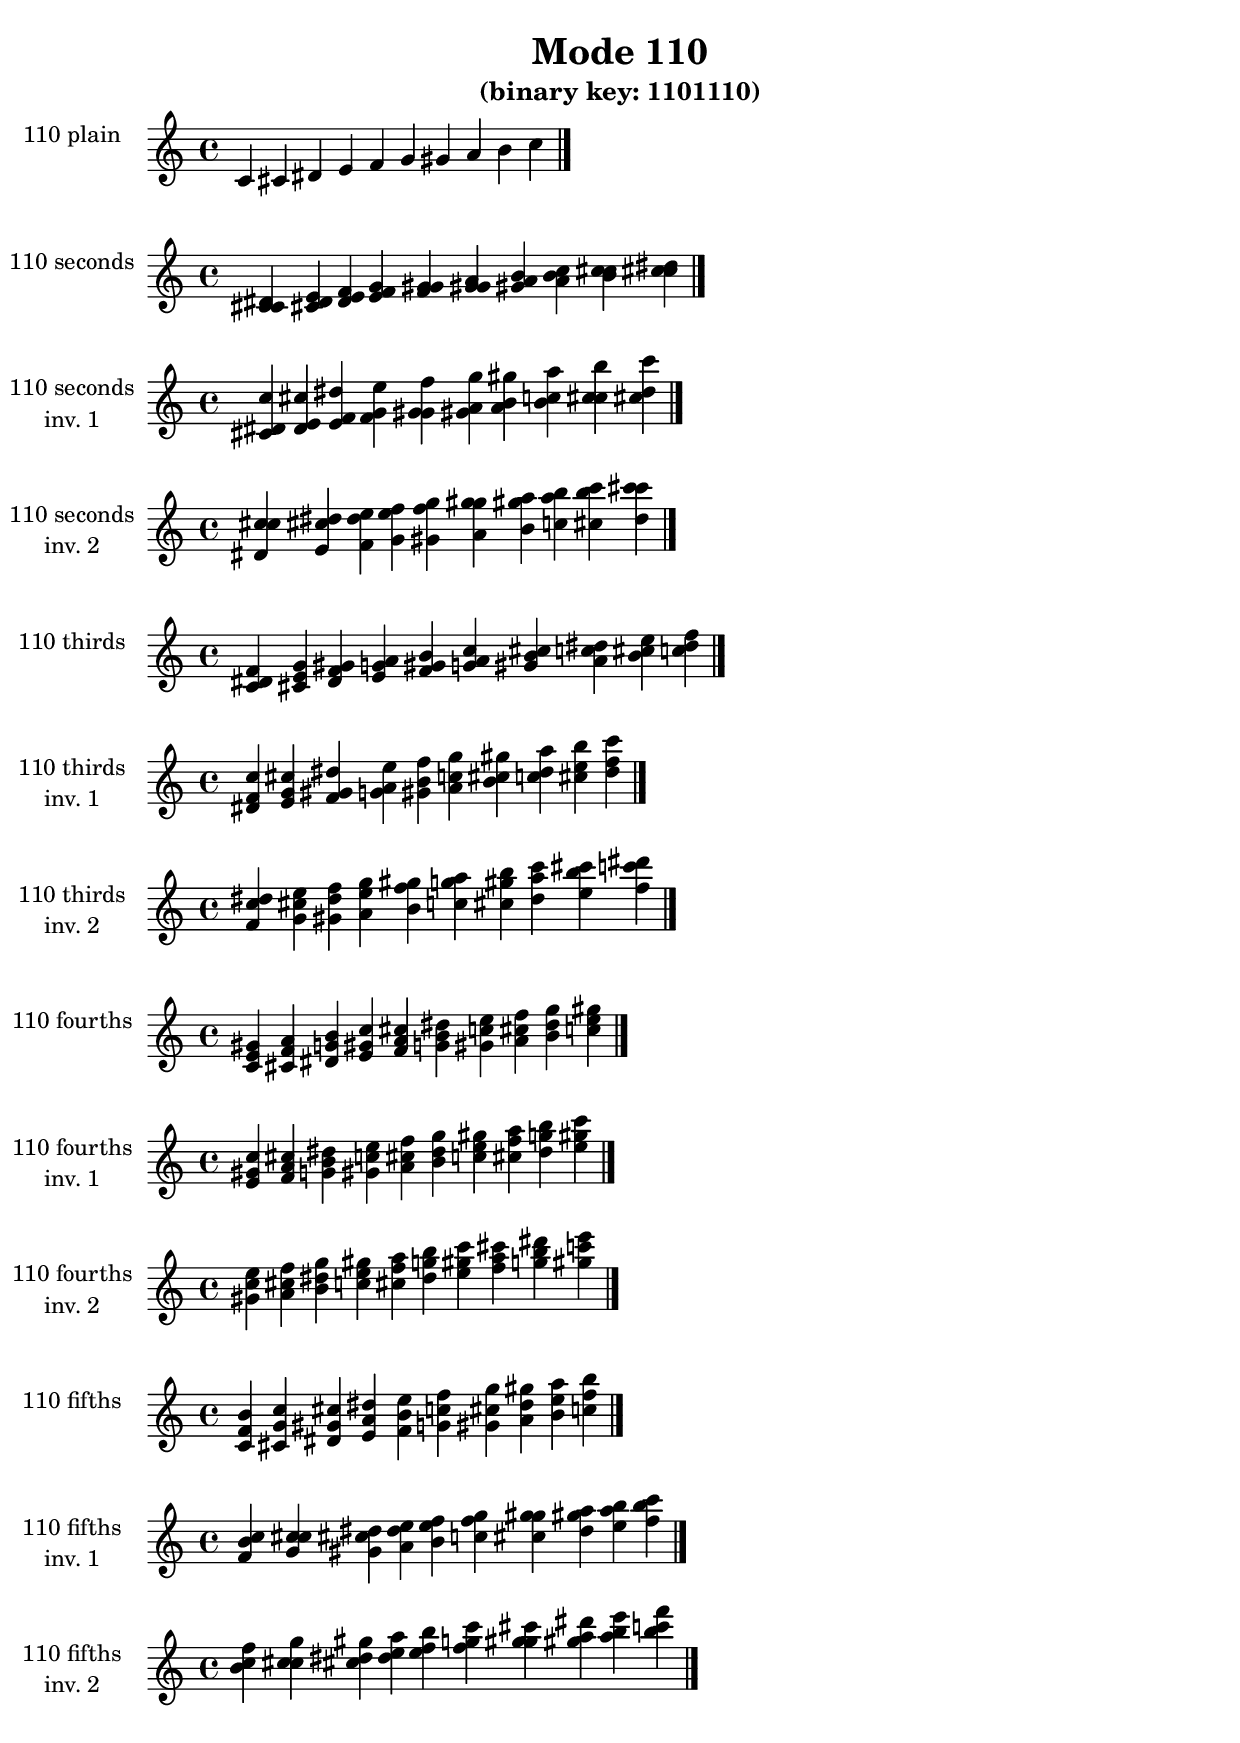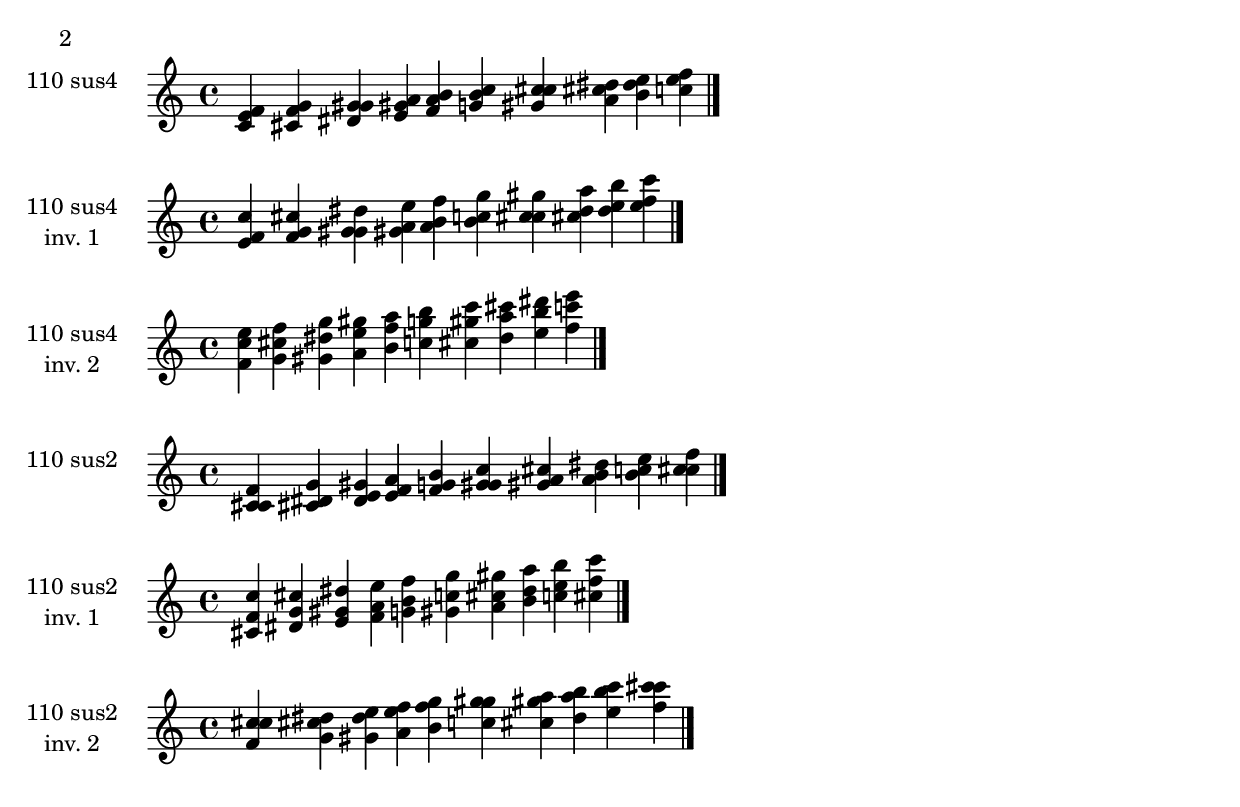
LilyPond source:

\version "2.19.0"

\header {
  title = "Mode 110"
  subtitle = "(binary key: 1101110)"
 %% Remove default LilyPond tagline
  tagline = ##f
}

\paper {
  #(set-paper-size "a4")
}

global = {
  \key c \major
  \time 4/4
  \tempo 4=100
}

\book {
  \score {
    \new Staff \with {
      instrumentName =  \markup { \column {
         \hcenter-in #14 \line { 110 plain }
         \hcenter-in #14 \line {  } } }
      midiInstrument = "oboe"
    } { \accidentalStyle "default"
        \cadenzaOn c' cis' dis' e' f' g' gis' a' b' c''  \cadenzaOff \bar "|." }
    \layout { }
  }
  \score {
    \new Staff \with {
      instrumentName =  \markup { \column {
         \hcenter-in #14 \line { 110 seconds }
         \hcenter-in #14 \line {  } } }
      midiInstrument = "oboe"
    } { \accidentalStyle "default"
        \cadenzaOn <c' cis' dis'> <cis' dis' e'> <dis' e' f'> <e' f' g'> <f' g' gis'> <g' gis' a'> <gis' a' b'> <a' b' c''> <b' c'' cis''> <c'' cis'' dis''>  \cadenzaOff \bar "|." }
    \layout { }
  }
  \score {
    \new Staff \with {
      instrumentName =  \markup { \column {
         \hcenter-in #14 \line { 110 seconds }
         \hcenter-in #14 \line { inv. 1 } } }
      midiInstrument = "oboe"
    } { \accidentalStyle "default"
        \cadenzaOn <cis' dis' c''> <dis' e' cis''> <e' f' dis''> <f' g' e''> <g' gis' f''> <gis' a' g''> <a' b' gis''> <b' c'' a''> <c'' cis'' b''> <cis'' dis'' c'''>  \cadenzaOff \bar "|." }
    \layout { }
  }
  \score {
    \new Staff \with {
      instrumentName =  \markup { \column {
         \hcenter-in #14 \line { 110 seconds }
         \hcenter-in #14 \line { inv. 2 } } }
      midiInstrument = "oboe"
    } { \accidentalStyle "default"
        \cadenzaOn <dis' c'' cis''> <e' cis'' dis''> <f' dis'' e''> <g' e'' f''> <gis' f'' g''> <a' g'' gis''> <b' gis'' a''> <c'' a'' b''> <cis'' b'' c'''> <dis'' c''' cis'''>  \cadenzaOff \bar "|." }
    \layout { }
  }
  \score {
    \new Staff \with {
      instrumentName =  \markup { \column {
         \hcenter-in #14 \line { 110 thirds }
         \hcenter-in #14 \line {  } } }
      midiInstrument = "oboe"
    } { \accidentalStyle "default"
        \cadenzaOn <c' dis' f'> <cis' e' g'> <dis' f' gis'> <e' g' a'> <f' gis' b'> <g' a' c''> <gis' b' cis''> <a' c'' dis''> <b' cis'' e''> <c'' dis'' f''>  \cadenzaOff \bar "|." }
    \layout { }
  }
  \score {
    \new Staff \with {
      instrumentName =  \markup { \column {
         \hcenter-in #14 \line { 110 thirds }
         \hcenter-in #14 \line { inv. 1 } } }
      midiInstrument = "oboe"
    } { \accidentalStyle "default"
        \cadenzaOn <dis' f' c''> <e' g' cis''> <f' gis' dis''> <g' a' e''> <gis' b' f''> <a' c'' g''> <b' cis'' gis''> <c'' dis'' a''> <cis'' e'' b''> <dis'' f'' c'''>  \cadenzaOff \bar "|." }
    \layout { }
  }
  \score {
    \new Staff \with {
      instrumentName =  \markup { \column {
         \hcenter-in #14 \line { 110 thirds }
         \hcenter-in #14 \line { inv. 2 } } }
      midiInstrument = "oboe"
    } { \accidentalStyle "default"
        \cadenzaOn <f' c'' dis''> <g' cis'' e''> <gis' dis'' f''> <a' e'' g''> <b' f'' gis''> <c'' g'' a''> <cis'' gis'' b''> <dis'' a'' c'''> <e'' b'' cis'''> <f'' c''' dis'''>  \cadenzaOff \bar "|." }
    \layout { }
  }
  \score {
    \new Staff \with {
      instrumentName =  \markup { \column {
         \hcenter-in #14 \line { 110 fourths }
         \hcenter-in #14 \line {  } } }
      midiInstrument = "oboe"
    } { \accidentalStyle "default"
        \cadenzaOn <c' e' gis'> <cis' f' a'> <dis' g' b'> <e' gis' c''> <f' a' cis''> <g' b' dis''> <gis' c'' e''> <a' cis'' f''> <b' dis'' g''> <c'' e'' gis''>  \cadenzaOff \bar "|." }
    \layout { }
  }
  \score {
    \new Staff \with {
      instrumentName =  \markup { \column {
         \hcenter-in #14 \line { 110 fourths }
         \hcenter-in #14 \line { inv. 1 } } }
      midiInstrument = "oboe"
    } { \accidentalStyle "default"
        \cadenzaOn <e' gis' c''> <f' a' cis''> <g' b' dis''> <gis' c'' e''> <a' cis'' f''> <b' dis'' g''> <c'' e'' gis''> <cis'' f'' a''> <dis'' g'' b''> <e'' gis'' c'''>  \cadenzaOff \bar "|." }
    \layout { }
  }
  \score {
    \new Staff \with {
      instrumentName =  \markup { \column {
         \hcenter-in #14 \line { 110 fourths }
         \hcenter-in #14 \line { inv. 2 } } }
      midiInstrument = "oboe"
    } { \accidentalStyle "default"
        \cadenzaOn <gis' c'' e''> <a' cis'' f''> <b' dis'' g''> <c'' e'' gis''> <cis'' f'' a''> <dis'' g'' b''> <e'' gis'' c'''> <f'' a'' cis'''> <g'' b'' dis'''> <gis'' c''' e'''>  \cadenzaOff \bar "|." }
    \layout { }
  }
  \score {
    \new Staff \with {
      instrumentName =  \markup { \column {
         \hcenter-in #14 \line { 110 fifths }
         \hcenter-in #14 \line {  } } }
      midiInstrument = "oboe"
    } { \accidentalStyle "default"
        \cadenzaOn <c' f' b'> <cis' g' c''> <dis' gis' cis''> <e' a' dis''> <f' b' e''> <g' c'' f''> <gis' cis'' g''> <a' dis'' gis''> <b' e'' a''> <c'' f'' b''>  \cadenzaOff \bar "|." }
    \layout { }
  }
  \score {
    \new Staff \with {
      instrumentName =  \markup { \column {
         \hcenter-in #14 \line { 110 fifths }
         \hcenter-in #14 \line { inv. 1 } } }
      midiInstrument = "oboe"
    } { \accidentalStyle "default"
        \cadenzaOn <f' b' c''> <g' c'' cis''> <gis' cis'' dis''> <a' dis'' e''> <b' e'' f''> <c'' f'' g''> <cis'' g'' gis''> <dis'' gis'' a''> <e'' a'' b''> <f'' b'' c'''>  \cadenzaOff \bar "|." }
    \layout { }
  }
  \score {
    \new Staff \with {
      instrumentName =  \markup { \column {
         \hcenter-in #14 \line { 110 fifths }
         \hcenter-in #14 \line { inv. 2 } } }
      midiInstrument = "oboe"
    } { \accidentalStyle "default"
        \cadenzaOn <b' c'' f''> <c'' cis'' g''> <cis'' dis'' gis''> <dis'' e'' a''> <e'' f'' b''> <f'' g'' c'''> <g'' gis'' cis'''> <gis'' a'' dis'''> <a'' b'' e'''> <b'' c''' f'''>  \cadenzaOff \bar "|." }
    \layout { }
  }
  \score {
    \new Staff \with {
      instrumentName =  \markup { \column {
         \hcenter-in #14 \line { 110 sus4 }
         \hcenter-in #14 \line {  } } }
      midiInstrument = "oboe"
    } { \accidentalStyle "default"
        \cadenzaOn <c' e' f'> <cis' f' g'> <dis' g' gis'> <e' gis' a'> <f' a' b'> <g' b' c''> <gis' c'' cis''> <a' cis'' dis''> <b' dis'' e''> <c'' e'' f''>  \cadenzaOff \bar "|." }
    \layout { }
  }
  \score {
    \new Staff \with {
      instrumentName =  \markup { \column {
         \hcenter-in #14 \line { 110 sus4 }
         \hcenter-in #14 \line { inv. 1 } } }
      midiInstrument = "oboe"
    } { \accidentalStyle "default"
        \cadenzaOn <e' f' c''> <f' g' cis''> <g' gis' dis''> <gis' a' e''> <a' b' f''> <b' c'' g''> <c'' cis'' gis''> <cis'' dis'' a''> <dis'' e'' b''> <e'' f'' c'''>  \cadenzaOff \bar "|." }
    \layout { }
  }
  \score {
    \new Staff \with {
      instrumentName =  \markup { \column {
         \hcenter-in #14 \line { 110 sus4 }
         \hcenter-in #14 \line { inv. 2 } } }
      midiInstrument = "oboe"
    } { \accidentalStyle "default"
        \cadenzaOn <f' c'' e''> <g' cis'' f''> <gis' dis'' g''> <a' e'' gis''> <b' f'' a''> <c'' g'' b''> <cis'' gis'' c'''> <dis'' a'' cis'''> <e'' b'' dis'''> <f'' c''' e'''>  \cadenzaOff \bar "|." }
    \layout { }
  }
  \score {
    \new Staff \with {
      instrumentName =  \markup { \column {
         \hcenter-in #14 \line { 110 sus2 }
         \hcenter-in #14 \line {  } } }
      midiInstrument = "oboe"
    } { \accidentalStyle "default"
        \cadenzaOn <c' cis' f'> <cis' dis' g'> <dis' e' gis'> <e' f' a'> <f' g' b'> <g' gis' c''> <gis' a' cis''> <a' b' dis''> <b' c'' e''> <c'' cis'' f''>  \cadenzaOff \bar "|." }
    \layout { }
  }
  \score {
    \new Staff \with {
      instrumentName =  \markup { \column {
         \hcenter-in #14 \line { 110 sus2 }
         \hcenter-in #14 \line { inv. 1 } } }
      midiInstrument = "oboe"
    } { \accidentalStyle "default"
        \cadenzaOn <cis' f' c''> <dis' g' cis''> <e' gis' dis''> <f' a' e''> <g' b' f''> <gis' c'' g''> <a' cis'' gis''> <b' dis'' a''> <c'' e'' b''> <cis'' f'' c'''>  \cadenzaOff \bar "|." }
    \layout { }
  }
  \score {
    \new Staff \with {
      instrumentName =  \markup { \column {
         \hcenter-in #14 \line { 110 sus2 }
         \hcenter-in #14 \line { inv. 2 } } }
      midiInstrument = "oboe"
    } { \accidentalStyle "default"
        \cadenzaOn <f' c'' cis''> <g' cis'' dis''> <gis' dis'' e''> <a' e'' f''> <b' f'' g''> <c'' g'' gis''> <cis'' gis'' a''> <dis'' a'' b''> <e'' b'' c'''> <f'' c''' cis'''>  \cadenzaOff \bar "|." }
    \layout { }
  }
}

\book {
  \bookOutputSuffix "plain_"
  \score {
    \new Staff \with {
      instrumentName =  \markup { \column {
         \hcenter-in #14 \line { 110 plain }
         \hcenter-in #14 \line {  } } }
      midiInstrument = "oboe"
    } { \accidentalStyle "default"
        \cadenzaOn c' cis' dis' e' f' g' gis' a' b' c''  \cadenzaOff \bar "|." }
    \midi { }
  }
}
\book {
  \bookOutputSuffix "seconds_"
  \score {
    \new Staff \with {
      instrumentName =  \markup { \column {
         \hcenter-in #14 \line { 110 seconds }
         \hcenter-in #14 \line {  } } }
      midiInstrument = "oboe"
    } { \accidentalStyle "default"
        \cadenzaOn <c' cis' dis'> <cis' dis' e'> <dis' e' f'> <e' f' g'> <f' g' gis'> <g' gis' a'> <gis' a' b'> <a' b' c''> <b' c'' cis''> <c'' cis'' dis''>  \cadenzaOff \bar "|." }
    \midi { }
  }
}
\book {
  \bookOutputSuffix "seconds_inv. 1"
  \score {
    \new Staff \with {
      instrumentName =  \markup { \column {
         \hcenter-in #14 \line { 110 seconds }
         \hcenter-in #14 \line { inv. 1 } } }
      midiInstrument = "oboe"
    } { \accidentalStyle "default"
        \cadenzaOn <cis' dis' c''> <dis' e' cis''> <e' f' dis''> <f' g' e''> <g' gis' f''> <gis' a' g''> <a' b' gis''> <b' c'' a''> <c'' cis'' b''> <cis'' dis'' c'''>  \cadenzaOff \bar "|." }
    \midi { }
  }
}
\book {
  \bookOutputSuffix "seconds_inv. 2"
  \score {
    \new Staff \with {
      instrumentName =  \markup { \column {
         \hcenter-in #14 \line { 110 seconds }
         \hcenter-in #14 \line { inv. 2 } } }
      midiInstrument = "oboe"
    } { \accidentalStyle "default"
        \cadenzaOn <dis' c'' cis''> <e' cis'' dis''> <f' dis'' e''> <g' e'' f''> <gis' f'' g''> <a' g'' gis''> <b' gis'' a''> <c'' a'' b''> <cis'' b'' c'''> <dis'' c''' cis'''>  \cadenzaOff \bar "|." }
    \midi { }
  }
}
\book {
  \bookOutputSuffix "thirds_"
  \score {
    \new Staff \with {
      instrumentName =  \markup { \column {
         \hcenter-in #14 \line { 110 thirds }
         \hcenter-in #14 \line {  } } }
      midiInstrument = "oboe"
    } { \accidentalStyle "default"
        \cadenzaOn <c' dis' f'> <cis' e' g'> <dis' f' gis'> <e' g' a'> <f' gis' b'> <g' a' c''> <gis' b' cis''> <a' c'' dis''> <b' cis'' e''> <c'' dis'' f''>  \cadenzaOff \bar "|." }
    \midi { }
  }
}
\book {
  \bookOutputSuffix "thirds_inv. 1"
  \score {
    \new Staff \with {
      instrumentName =  \markup { \column {
         \hcenter-in #14 \line { 110 thirds }
         \hcenter-in #14 \line { inv. 1 } } }
      midiInstrument = "oboe"
    } { \accidentalStyle "default"
        \cadenzaOn <dis' f' c''> <e' g' cis''> <f' gis' dis''> <g' a' e''> <gis' b' f''> <a' c'' g''> <b' cis'' gis''> <c'' dis'' a''> <cis'' e'' b''> <dis'' f'' c'''>  \cadenzaOff \bar "|." }
    \midi { }
  }
}
\book {
  \bookOutputSuffix "thirds_inv. 2"
  \score {
    \new Staff \with {
      instrumentName =  \markup { \column {
         \hcenter-in #14 \line { 110 thirds }
         \hcenter-in #14 \line { inv. 2 } } }
      midiInstrument = "oboe"
    } { \accidentalStyle "default"
        \cadenzaOn <f' c'' dis''> <g' cis'' e''> <gis' dis'' f''> <a' e'' g''> <b' f'' gis''> <c'' g'' a''> <cis'' gis'' b''> <dis'' a'' c'''> <e'' b'' cis'''> <f'' c''' dis'''>  \cadenzaOff \bar "|." }
    \midi { }
  }
}
\book {
  \bookOutputSuffix "fourths_"
  \score {
    \new Staff \with {
      instrumentName =  \markup { \column {
         \hcenter-in #14 \line { 110 fourths }
         \hcenter-in #14 \line {  } } }
      midiInstrument = "oboe"
    } { \accidentalStyle "default"
        \cadenzaOn <c' e' gis'> <cis' f' a'> <dis' g' b'> <e' gis' c''> <f' a' cis''> <g' b' dis''> <gis' c'' e''> <a' cis'' f''> <b' dis'' g''> <c'' e'' gis''>  \cadenzaOff \bar "|." }
    \midi { }
  }
}
\book {
  \bookOutputSuffix "fourths_inv. 1"
  \score {
    \new Staff \with {
      instrumentName =  \markup { \column {
         \hcenter-in #14 \line { 110 fourths }
         \hcenter-in #14 \line { inv. 1 } } }
      midiInstrument = "oboe"
    } { \accidentalStyle "default"
        \cadenzaOn <e' gis' c''> <f' a' cis''> <g' b' dis''> <gis' c'' e''> <a' cis'' f''> <b' dis'' g''> <c'' e'' gis''> <cis'' f'' a''> <dis'' g'' b''> <e'' gis'' c'''>  \cadenzaOff \bar "|." }
    \midi { }
  }
}
\book {
  \bookOutputSuffix "fourths_inv. 2"
  \score {
    \new Staff \with {
      instrumentName =  \markup { \column {
         \hcenter-in #14 \line { 110 fourths }
         \hcenter-in #14 \line { inv. 2 } } }
      midiInstrument = "oboe"
    } { \accidentalStyle "default"
        \cadenzaOn <gis' c'' e''> <a' cis'' f''> <b' dis'' g''> <c'' e'' gis''> <cis'' f'' a''> <dis'' g'' b''> <e'' gis'' c'''> <f'' a'' cis'''> <g'' b'' dis'''> <gis'' c''' e'''>  \cadenzaOff \bar "|." }
    \midi { }
  }
}
\book {
  \bookOutputSuffix "fifths_"
  \score {
    \new Staff \with {
      instrumentName =  \markup { \column {
         \hcenter-in #14 \line { 110 fifths }
         \hcenter-in #14 \line {  } } }
      midiInstrument = "oboe"
    } { \accidentalStyle "default"
        \cadenzaOn <c' f' b'> <cis' g' c''> <dis' gis' cis''> <e' a' dis''> <f' b' e''> <g' c'' f''> <gis' cis'' g''> <a' dis'' gis''> <b' e'' a''> <c'' f'' b''>  \cadenzaOff \bar "|." }
    \midi { }
  }
}
\book {
  \bookOutputSuffix "fifths_inv. 1"
  \score {
    \new Staff \with {
      instrumentName =  \markup { \column {
         \hcenter-in #14 \line { 110 fifths }
         \hcenter-in #14 \line { inv. 1 } } }
      midiInstrument = "oboe"
    } { \accidentalStyle "default"
        \cadenzaOn <f' b' c''> <g' c'' cis''> <gis' cis'' dis''> <a' dis'' e''> <b' e'' f''> <c'' f'' g''> <cis'' g'' gis''> <dis'' gis'' a''> <e'' a'' b''> <f'' b'' c'''>  \cadenzaOff \bar "|." }
    \midi { }
  }
}
\book {
  \bookOutputSuffix "fifths_inv. 2"
  \score {
    \new Staff \with {
      instrumentName =  \markup { \column {
         \hcenter-in #14 \line { 110 fifths }
         \hcenter-in #14 \line { inv. 2 } } }
      midiInstrument = "oboe"
    } { \accidentalStyle "default"
        \cadenzaOn <b' c'' f''> <c'' cis'' g''> <cis'' dis'' gis''> <dis'' e'' a''> <e'' f'' b''> <f'' g'' c'''> <g'' gis'' cis'''> <gis'' a'' dis'''> <a'' b'' e'''> <b'' c''' f'''>  \cadenzaOff \bar "|." }
    \midi { }
  }
}
\book {
  \bookOutputSuffix "sus4_"
  \score {
    \new Staff \with {
      instrumentName =  \markup { \column {
         \hcenter-in #14 \line { 110 sus4 }
         \hcenter-in #14 \line {  } } }
      midiInstrument = "oboe"
    } { \accidentalStyle "default"
        \cadenzaOn <c' e' f'> <cis' f' g'> <dis' g' gis'> <e' gis' a'> <f' a' b'> <g' b' c''> <gis' c'' cis''> <a' cis'' dis''> <b' dis'' e''> <c'' e'' f''>  \cadenzaOff \bar "|." }
    \midi { }
  }
}
\book {
  \bookOutputSuffix "sus4_inv. 1"
  \score {
    \new Staff \with {
      instrumentName =  \markup { \column {
         \hcenter-in #14 \line { 110 sus4 }
         \hcenter-in #14 \line { inv. 1 } } }
      midiInstrument = "oboe"
    } { \accidentalStyle "default"
        \cadenzaOn <e' f' c''> <f' g' cis''> <g' gis' dis''> <gis' a' e''> <a' b' f''> <b' c'' g''> <c'' cis'' gis''> <cis'' dis'' a''> <dis'' e'' b''> <e'' f'' c'''>  \cadenzaOff \bar "|." }
    \midi { }
  }
}
\book {
  \bookOutputSuffix "sus4_inv. 2"
  \score {
    \new Staff \with {
      instrumentName =  \markup { \column {
         \hcenter-in #14 \line { 110 sus4 }
         \hcenter-in #14 \line { inv. 2 } } }
      midiInstrument = "oboe"
    } { \accidentalStyle "default"
        \cadenzaOn <f' c'' e''> <g' cis'' f''> <gis' dis'' g''> <a' e'' gis''> <b' f'' a''> <c'' g'' b''> <cis'' gis'' c'''> <dis'' a'' cis'''> <e'' b'' dis'''> <f'' c''' e'''>  \cadenzaOff \bar "|." }
    \midi { }
  }
}
\book {
  \bookOutputSuffix "sus2_"
  \score {
    \new Staff \with {
      instrumentName =  \markup { \column {
         \hcenter-in #14 \line { 110 sus2 }
         \hcenter-in #14 \line {  } } }
      midiInstrument = "oboe"
    } { \accidentalStyle "default"
        \cadenzaOn <c' cis' f'> <cis' dis' g'> <dis' e' gis'> <e' f' a'> <f' g' b'> <g' gis' c''> <gis' a' cis''> <a' b' dis''> <b' c'' e''> <c'' cis'' f''>  \cadenzaOff \bar "|." }
    \midi { }
  }
}
\book {
  \bookOutputSuffix "sus2_inv. 1"
  \score {
    \new Staff \with {
      instrumentName =  \markup { \column {
         \hcenter-in #14 \line { 110 sus2 }
         \hcenter-in #14 \line { inv. 1 } } }
      midiInstrument = "oboe"
    } { \accidentalStyle "default"
        \cadenzaOn <cis' f' c''> <dis' g' cis''> <e' gis' dis''> <f' a' e''> <g' b' f''> <gis' c'' g''> <a' cis'' gis''> <b' dis'' a''> <c'' e'' b''> <cis'' f'' c'''>  \cadenzaOff \bar "|." }
    \midi { }
  }
}
\book {
  \bookOutputSuffix "sus2_inv. 2"
  \score {
    \new Staff \with {
      instrumentName =  \markup { \column {
         \hcenter-in #14 \line { 110 sus2 }
         \hcenter-in #14 \line { inv. 2 } } }
      midiInstrument = "oboe"
    } { \accidentalStyle "default"
        \cadenzaOn <f' c'' cis''> <g' cis'' dis''> <gis' dis'' e''> <a' e'' f''> <b' f'' g''> <c'' g'' gis''> <cis'' gis'' a''> <dis'' a'' b''> <e'' b'' c'''> <f'' c''' cis'''>  \cadenzaOff \bar "|." }
    \midi { }
  }
}
